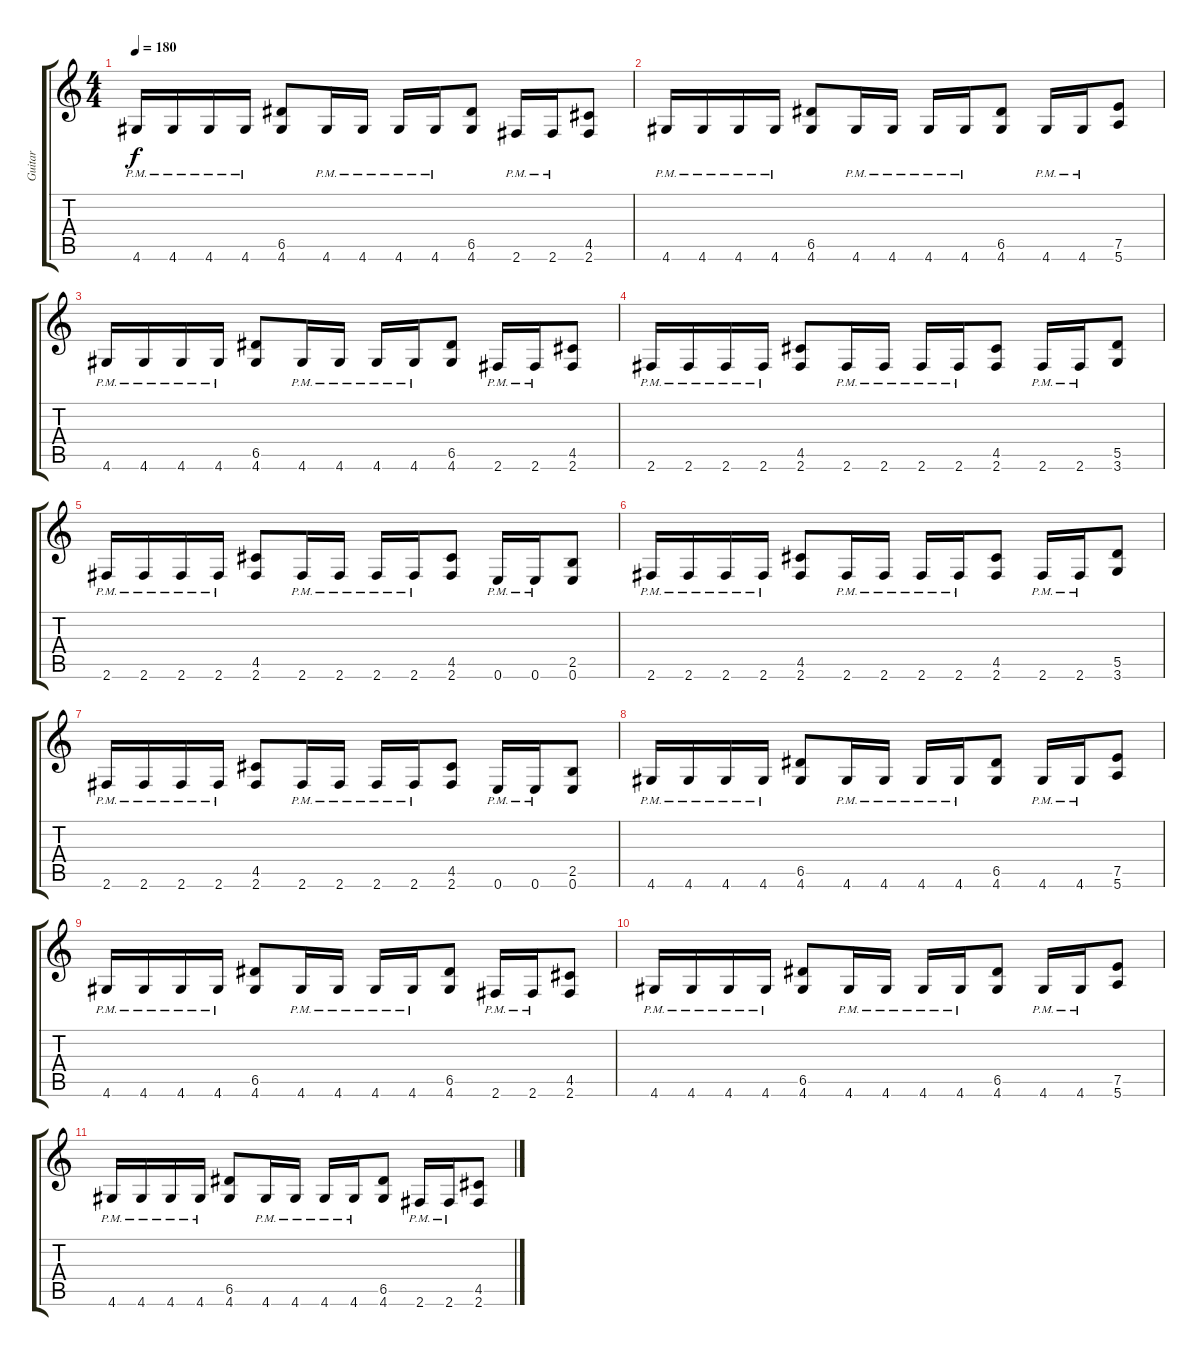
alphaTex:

\track ("Guitar" "Guitar") {instrument distortionguitar}
\staff {score tabs}
\tuning (E4 B3 G3 D3 A2 E2) {hide}
\ts (4 4)
\tempo 180
\clef g2
\ks c
4.6{pm}.16{dy f} 4.6{pm}.16 4.6{pm}.16 4.6{pm}.16 (6.5 4.6).8 4.6{pm}.16 4.6{pm}.16 4.6{pm}.16 4.6{pm}.16 (6.5 4.6).8 2.6{pm}.16 2.6{pm}.16 (4.5 2.6).8 |
4.6{pm}.16 4.6{pm}.16 4.6{pm}.16 4.6{pm}.16 (6.5 4.6).8 4.6{pm}.16 4.6{pm}.16 4.6{pm}.16 4.6{pm}.16 (6.5 4.6).8 4.6{pm}.16 4.6{pm}.16 (7.5 5.6).8 |
4.6{pm}.16 4.6{pm}.16 4.6{pm}.16 4.6{pm}.16 (6.5 4.6).8 4.6{pm}.16 4.6{pm}.16 4.6{pm}.16 4.6{pm}.16 (6.5 4.6).8 2.6{pm}.16 2.6{pm}.16 (4.5 2.6).8 |
2.6{pm}.16 2.6{pm}.16 2.6{pm}.16 2.6{pm}.16 (4.5 2.6).8 2.6{pm}.16 2.6{pm}.16 2.6{pm}.16 2.6{pm}.16 (4.5 2.6).8 2.6{pm}.16 2.6{pm}.16 (5.5 3.6).8 |
2.6{pm}.16 2.6{pm}.16 2.6{pm}.16 2.6{pm}.16 (4.5 2.6).8 2.6{pm}.16 2.6{pm}.16 2.6{pm}.16 2.6{pm}.16 (4.5 2.6).8 0.6{pm}.16 0.6{pm}.16 (2.5 0.6).8 |
2.6{pm}.16 2.6{pm}.16 2.6{pm}.16 2.6{pm}.16 (4.5 2.6).8 2.6{pm}.16 2.6{pm}.16 2.6{pm}.16 2.6{pm}.16 (4.5 2.6).8 2.6{pm}.16 2.6{pm}.16 (5.5 3.6).8 |
2.6{pm}.16 2.6{pm}.16 2.6{pm}.16 2.6{pm}.16 (4.5 2.6).8 2.6{pm}.16 2.6{pm}.16 2.6{pm}.16 2.6{pm}.16 (4.5 2.6).8 0.6{pm}.16 0.6{pm}.16 (2.5 0.6).8 |
4.6{pm}.16 4.6{pm}.16 4.6{pm}.16 4.6{pm}.16 (6.5 4.6).8 4.6{pm}.16 4.6{pm}.16 4.6{pm}.16 4.6{pm}.16 (6.5 4.6).8 4.6{pm}.16 4.6{pm}.16 (7.5 5.6).8 |
4.6{pm}.16 4.6{pm}.16 4.6{pm}.16 4.6{pm}.16 (6.5 4.6).8 4.6{pm}.16 4.6{pm}.16 4.6{pm}.16 4.6{pm}.16 (6.5 4.6).8 2.6{pm}.16 2.6{pm}.16 (4.5 2.6).8 |
4.6{pm}.16 4.6{pm}.16 4.6{pm}.16 4.6{pm}.16 (6.5 4.6).8 4.6{pm}.16 4.6{pm}.16 4.6{pm}.16 4.6{pm}.16 (6.5 4.6).8 4.6{pm}.16 4.6{pm}.16 (7.5 5.6).8 |
4.6{pm}.16 4.6{pm}.16 4.6{pm}.16 4.6{pm}.16 (6.5 4.6).8 4.6{pm}.16 4.6{pm}.16 4.6{pm}.16 4.6{pm}.16 (6.5 4.6).8 2.6{pm}.16 2.6{pm}.16 (4.5 2.6).8
